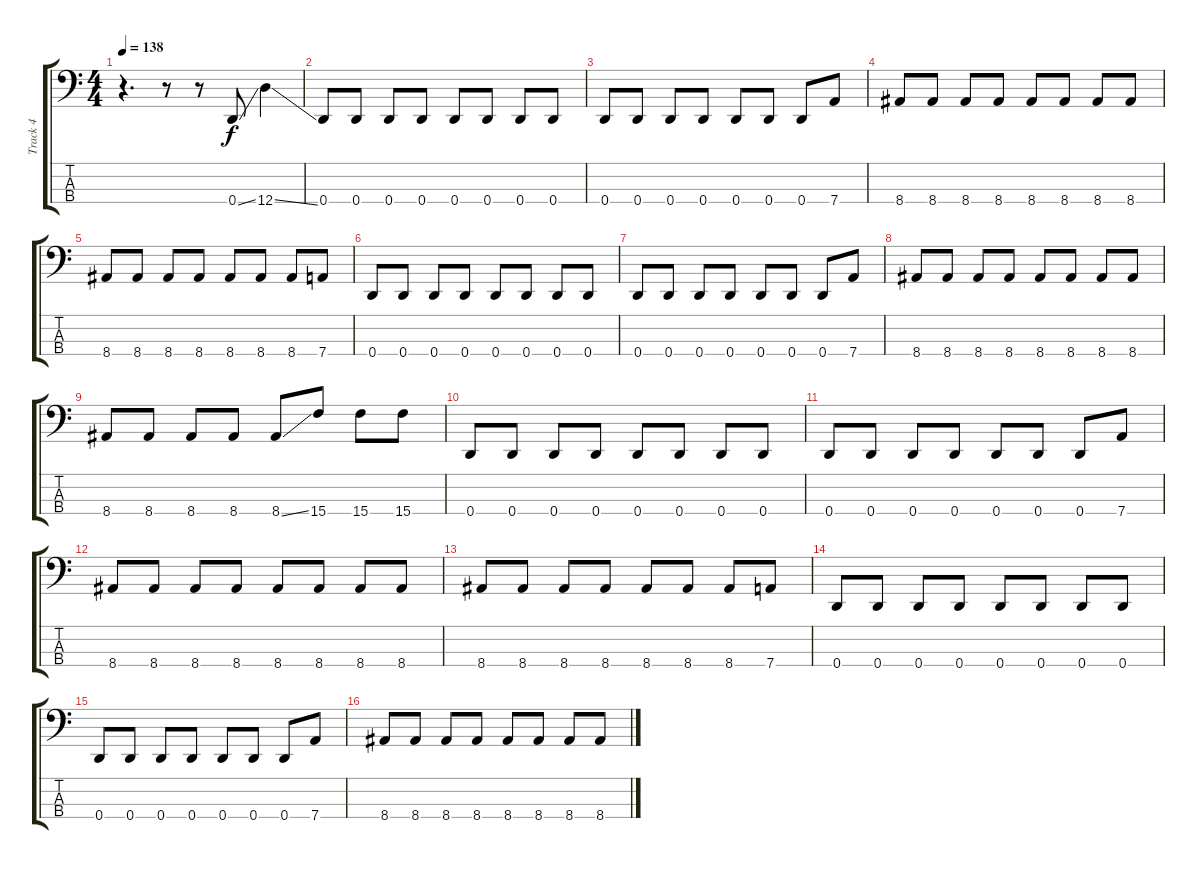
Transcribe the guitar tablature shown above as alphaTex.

\track ("Track 4" "Track 4") {instrument electricbassfinger}
\staff {score tabs}
\tuning (G2 D2 A1 D1) {hide}
\ts (4 4)
\tempo 138
\clef f4
\ks c
r.4{d dy f instrument electricbassfinger} r.8 r.8 0.4{ss}.8 12.4{ss}.4 |
0.4.8 0.4.8 0.4.8 0.4.8 0.4.8 0.4.8 0.4.8 0.4.8 |
0.4.8 0.4.8 0.4.8 0.4.8 0.4.8 0.4.8 0.4.8 7.4.8 |
8.4.8 8.4.8 8.4.8 8.4.8 8.4.8 8.4.8 8.4.8 8.4.8 |
8.4.8 8.4.8 8.4.8 8.4.8 8.4.8 8.4.8 8.4.8 7.4.8 |
0.4.8 0.4.8 0.4.8 0.4.8 0.4.8 0.4.8 0.4.8 0.4.8 |
0.4.8 0.4.8 0.4.8 0.4.8 0.4.8 0.4.8 0.4.8 7.4.8 |
8.4.8 8.4.8 8.4.8 8.4.8 8.4.8 8.4.8 8.4.8 8.4.8 |
8.4.8 8.4.8 8.4.8 8.4.8 8.4{ss}.8 15.4.8 15.4.8 15.4.8 |
0.4.8 0.4.8 0.4.8 0.4.8 0.4.8 0.4.8 0.4.8 0.4.8 |
0.4.8 0.4.8 0.4.8 0.4.8 0.4.8 0.4.8 0.4.8 7.4.8 |
8.4.8 8.4.8 8.4.8 8.4.8 8.4.8 8.4.8 8.4.8 8.4.8 |
8.4.8 8.4.8 8.4.8 8.4.8 8.4.8 8.4.8 8.4.8 7.4.8 |
0.4.8 0.4.8 0.4.8 0.4.8 0.4.8 0.4.8 0.4.8 0.4.8 |
0.4.8 0.4.8 0.4.8 0.4.8 0.4.8 0.4.8 0.4.8 7.4.8 |
8.4.8 8.4.8 8.4.8 8.4.8 8.4.8 8.4.8 8.4.8 8.4.8
